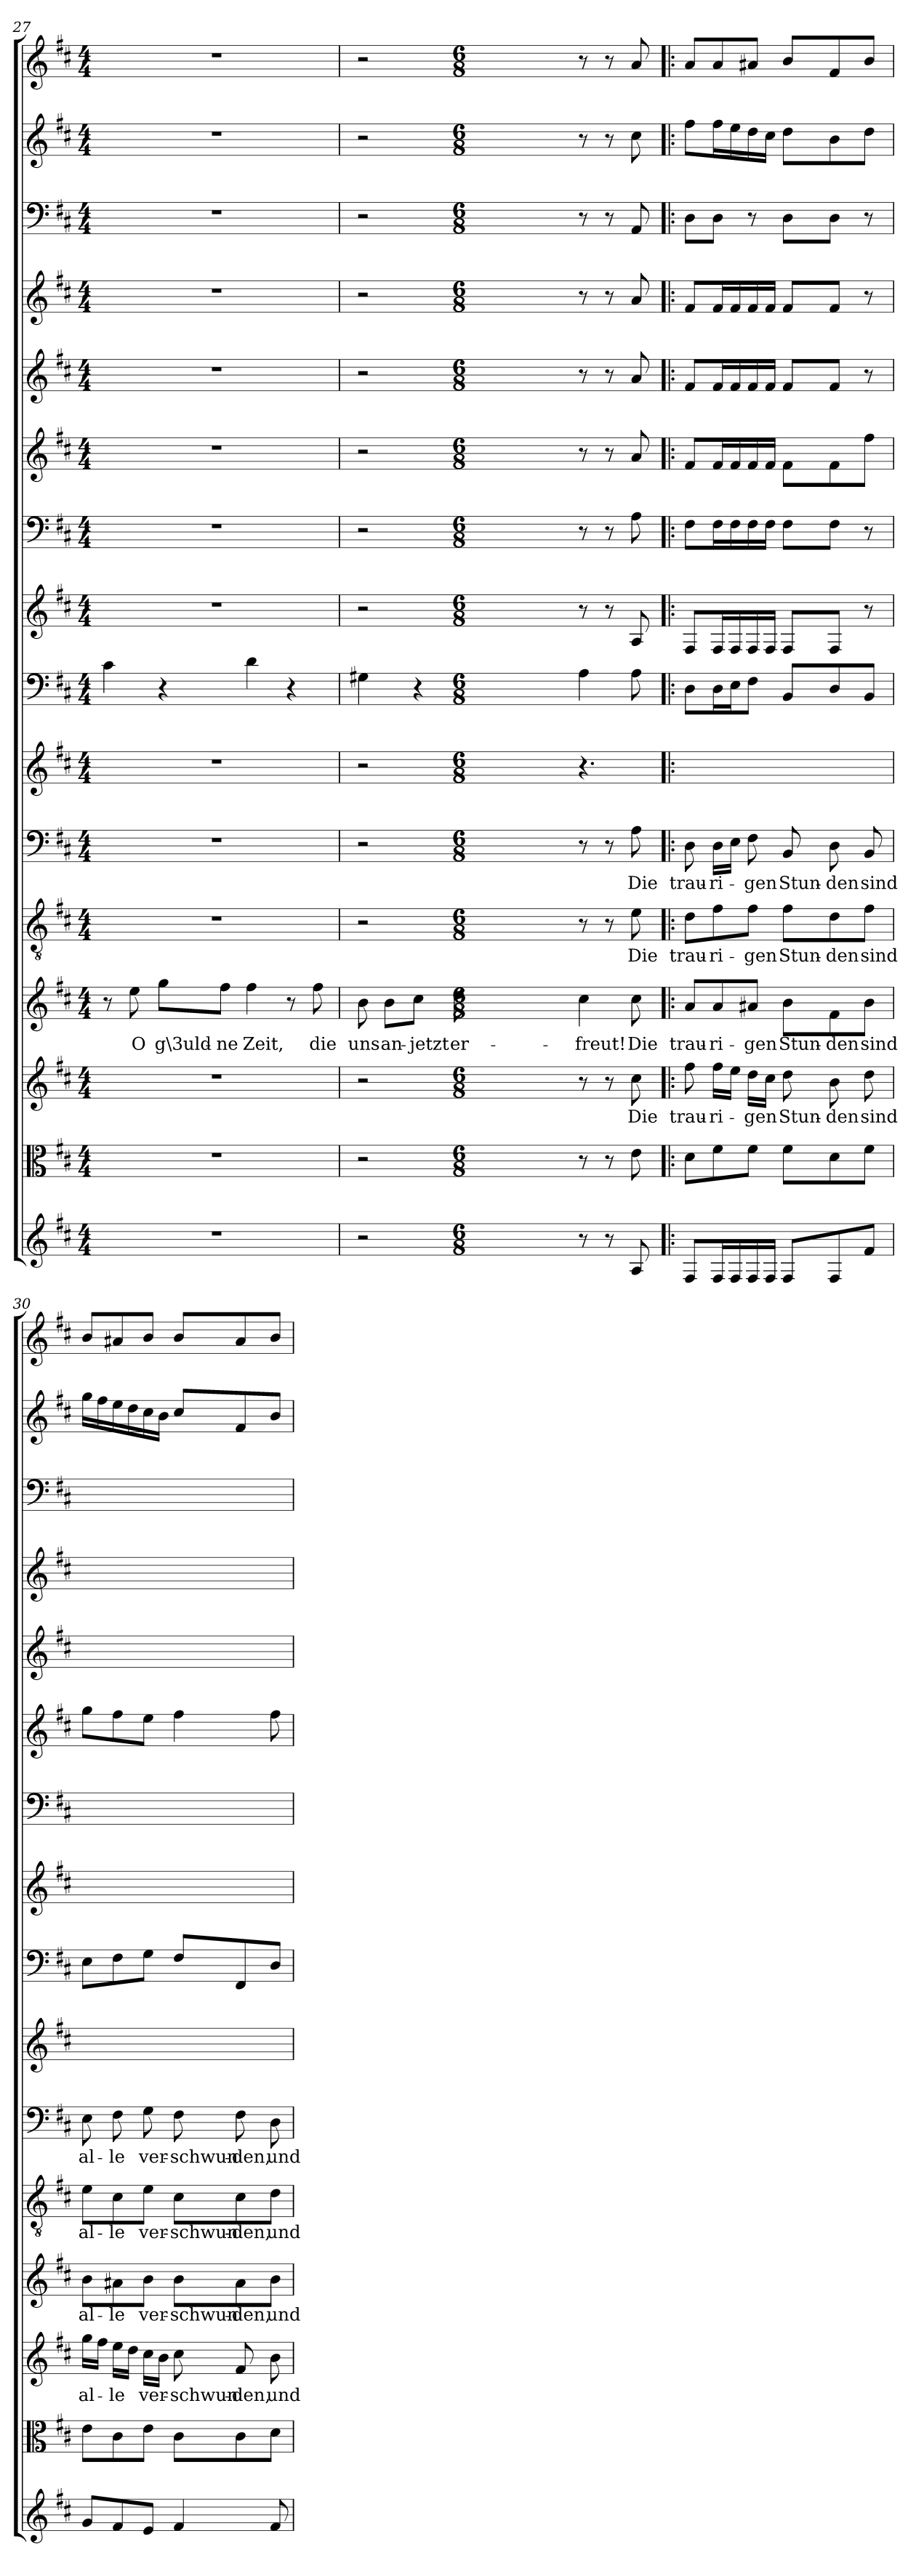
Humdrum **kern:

**kern	**kern	**kern	**text	**kern	**text	**kern	**text	**kern	**text	**kern	**kern	**kern	**kern	**kern	**kern	**kern	**kern	**kern	**kern
*part16	*part15	*part14	*part14	*part13	*part13	*part12	*part12	*part11	*part11	*part10	*part9	*part8	*part7	*part6	*part5	*part4	*part3	*part2	*part1
*staff16	*staff15	*staff14	*staff14	*staff13	*staff13	*staff12	*staff12	*staff11	*staff11	*staff10	*staff9	*staff8	*staff7	*staff6	*staff5	*staff4	*staff3	*staff2	*staff1
*clefG2	*clefC3	*clefG2	*	*clefG2	*	*clefGv2	*	*clefF4	*	*clefG2	*clefF4	*clefG2	*clefF4	*clefG2	*clefG2	*clefG2	*clefF4	*clefG2	*clefG2
*k[f#c#]	*k[f#c#]	*k[f#c#]	*	*k[f#c#]	*	*k[f#c#]	*	*k[f#c#]	*	*k[f#c#]	*k[f#c#]	*k[f#c#]	*k[f#c#]	*k[f#c#]	*k[f#c#]	*k[f#c#]	*k[f#c#]	*k[f#c#]	*k[f#c#]
*D:	*D:	*D:	*	*D:	*	*D:	*	*D:	*	*D:	*D:	*D:	*D:	*D:	*D:	*D:	*D:	*D:	*D:
*M4/4	*M4/4	*M4/4	*	*M4/4	*	*M4/4	*	*M4/4	*	*M4/4	*M4/4	*M4/4	*M4/4	*M4/4	*M4/4	*M4/4	*M4/4	*M4/4	*M4/4
=27	=27	=27	=27	=27	=27	=27	=27	=27	=27	=27	=27	=27	=27	=27	=27	=27	=27	=27	=27
1r	1r	1r	.	8r	.	1r	.	1r	.	1r	4c#\	1r	1r	1r	1r	1r	1r	1r	1r
.	.	.	.	8ee\	O	.	.	.	.	.	.	.	.	.	.	.	.	.	.
.	.	.	.	8gg\L	g\3uld-	.	.	.	.	.	4r	.	.	.	.	.	.	.	.
.	.	.	.	8ff#\J	-ne	.	.	.	.	.	.	.	.	.	.	.	.	.	.
.	.	.	.	4ff#\	Zeit,	.	.	.	.	.	4d\	.	.	.	.	.	.	.	.
.	.	.	.	8r	.	.	.	.	.	.	4r	.	.	.	.	.	.	.	.
.	.	.	.	8ff#\	die	.	.	.	.	.	.	.	.	.	.	.	.	.	.
=28	=28	=28	=28	=28	=28	=28	=28	=28	=28	=28	=28	=28	=28	=28	=28	=28	=28	=28	=28
2r	2r	2r	.	8b\	uns	2r	.	2r	.	2r	4G#X\	2r	2r	2r	2r	2r	2r	2r	2r
.	.	.	.	8b\L	an-	.	.	.	.	.	.	.	.	.	.	.	.	.	.
.	.	.	.	8cc#\J	-jetzt	.	.	.	.	.	4r	.	.	.	.	.	.	.	.
.	.	.	.	8dd\	er-	.	.	.	.	.	.	.	.	.	.	.	.	.	.
*M6/8	*M6/8	*M6/8	*	*M6/8	*	*M6/8	*	*M6/8	*	*M6/8	*M6/8	*M6/8	*M6/8	*M6/8	*M6/8	*M6/8	*M6/8	*M6/8	*M6/8
8r	8r	8r	.	4cc#\	-freut!	8r	.	8r	.	4.r	4A\	8r	8r	8r	8r	8r	8r	8r	8r
8r	8r	8r	.	.	.	8r	.	8r	.	.	.	8r	8r	8r	8r	8r	8r	8r	8r
8A/	8e\	8cc#\	Die	8cc#\	Die	8e\	Die	8A\	Die	.	8A\	8A/	8A\	8a/	8a/	8a/	8AA/	8cc#\	8a/
=29!|:	=29!|:	=29!|:	=29!|:	=29!|:	=29!|:	=29!|:	=29!|:	=29!|:	=29!|:	=29!|:	=29!|:	=29!|:	=29!|:	=29!|:	=29!|:	=29!|:	=29!|:	=29!|:	=29!|:
8F#/L	8d\L	8ff#\	trau-	8a/L	trau-	8d\L	trau-	8D\	trau-	2.r	8D\L	8F#/L	8F#\L	8f#/L	8f#/L	8f#/L	8D\L	8ff#\L	8a/L
16F#/L	8f#\	16ff#\LL	-ri-	8a/	-ri-	8f#\	-ri-	16D\LL	-ri-	.	16D\L	16F#/L	16F#\L	16f#/L	16f#/L	16f#/L	8D\J	16ff#\L	8a/
16F#/	.	16ee\JJ	.	.	.	.	.	16E\JJ	.	.	16E\J	16F#/	16F#\	16f#/	16f#/	16f#/	.	16ee\	.
16F#/	8f#\J	16dd\LL	-gen	8a#X/J	-gen	8f#\J	-gen	8F#\	-gen	.	8F#\J	16F#/	16F#\	16f#/	16f#/	16f#/	8r	16dd\	8a#X/J
16F#/JJ	.	16cc#\JJ	.	.	.	.	.	.	.	.	.	16F#/JJ	16F#\JJ	16f#/JJ	16f#/JJ	16f#/JJ	.	16cc#\JJ	.
8F#/L	8f#\L	8dd\	Stun-	8b\L	Stun-	8f#\L	Stun-	8BB/	Stun-	.	8BB/L	8F#/L	8F#\L	8f#\L	8f#/L	8f#/L	8D\L	8dd\L	8b/L
8F#/	8d\	8b\	-den	8f#\	-den	8d\	-den	8D\	-den	.	8D/	8F#/J	8F#\J	8f#\	8f#/J	8f#/J	8D\J	8b\	8f#/
8f#/J	8f#\J	8dd\	sind	8b\J	sind	8f#\J	sind	8BB/	sind	.	8BB/J	8r	8r	8ff#\J	8r	8r	8r	8dd\J	8b/J
=30	=30	=30	=30	=30	=30	=30	=30	=30	=30	=30	=30	=30	=30	=30	=30	=30	=30	=30	=30
8g/L	8e\L	16gg\LL	al-	8b\L	al-	8e\L	al-	8E\	al-	2.r	8E\L	2.r	2.r	8gg\L	2.r	2.r	2.r	16gg\LL	8b/L
.	.	16ff#\JJ	.	.	.	.	.	.	.	.	.	.	.	.	.	.	.	16ff#\	.
8f#/	8c#\	16ee\LL	-le	8a#X\	-le	8c#\	-le	8F#\	-le	.	8F#\	.	.	8ff#\	.	.	.	16ee\	8a#X/
.	.	16dd\JJ	.	.	.	.	.	.	.	.	.	.	.	.	.	.	.	16dd\	.
8e/J	8e\J	16cc#\LL	ver-	8b\J	ver-	8e\J	ver-	8G\	ver-	.	8G\J	.	.	8ee\J	.	.	.	16cc#\	8b/J
.	.	16b\JJ	.	.	.	.	.	.	.	.	.	.	.	.	.	.	.	16b\JJ	.
4f#/	8c#\L	8cc#\	-schwun-	8b\L	-schwun-	8c#\L	-schwun-	8F#\	-schwun-	.	8F#/L	.	.	4ff#\	.	.	.	8cc#/L	8b/L
.	8c#\	8f#/	-den,	8a#\	-den,	8c#\	-den,	8F#\	-den,	.	8FF#/	.	.	.	.	.	.	8f#/	8a#/
8f#/	8d\J	8b\	und	8b\J	und	8d\J	und	8D\	und	.	8D/J	.	.	8ff#\	.	.	.	8b/J	8b/J
=	=	=	=	=	=	=	=	=	=	=	=	=	=	=	=	=	=	=	=
*-	*-	*-	*-	*-	*-	*-	*-	*-	*-	*-	*-	*-	*-	*-	*-	*-	*-	*-	*-
